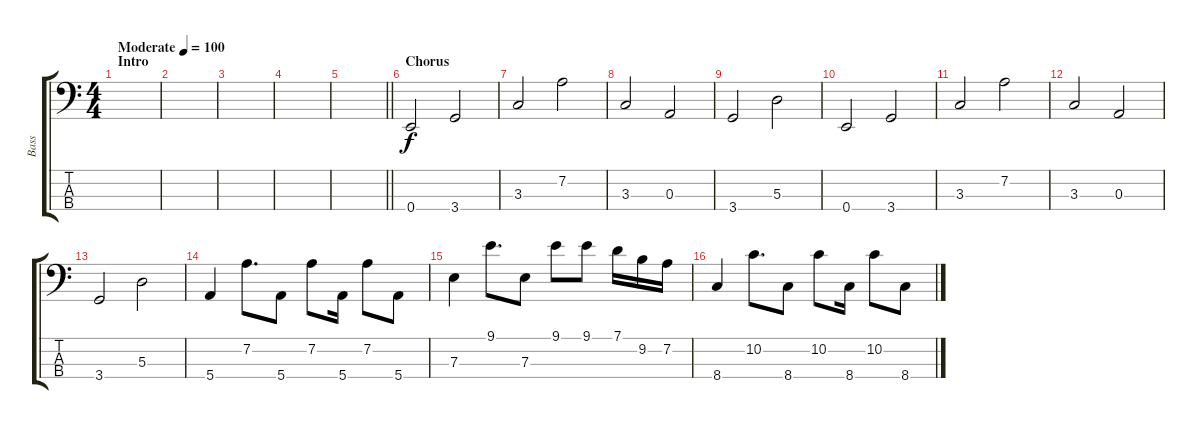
\track ("Bass" "Bass") {instrument electricbassfinger}
\staff {score tabs}
\tuning (G2 D2 A1 E1) {hide}
\ts (4 4)
\section ("" "Intro")
\tempo (100 "Moderate")
\clef f4
\ks c
|
|
|
|
\barLineRight lightlight
|
\section ("" "Chorus")
0.4.2 3.4.2 |
3.3.2 7.2.2 |
3.3.2 0.3.2 |
3.4.2 5.3.2 |
0.4.2 3.4.2 |
3.3.2 7.2.2 |
3.3.2 0.3.2 |
3.4.2 5.3.2 |
5.4.4 7.2.8{d} 5.4.8 7.2.8 5.4.16 7.2.8 5.4.8 |
7.3.4 9.1.8{d} 7.3.8 9.1.8 9.1.8 7.1.16 9.2.16 7.2.16 |
8.4.4 10.2.8{d} 8.4.8 10.2.8 8.4.16 10.2.8 8.4.8
